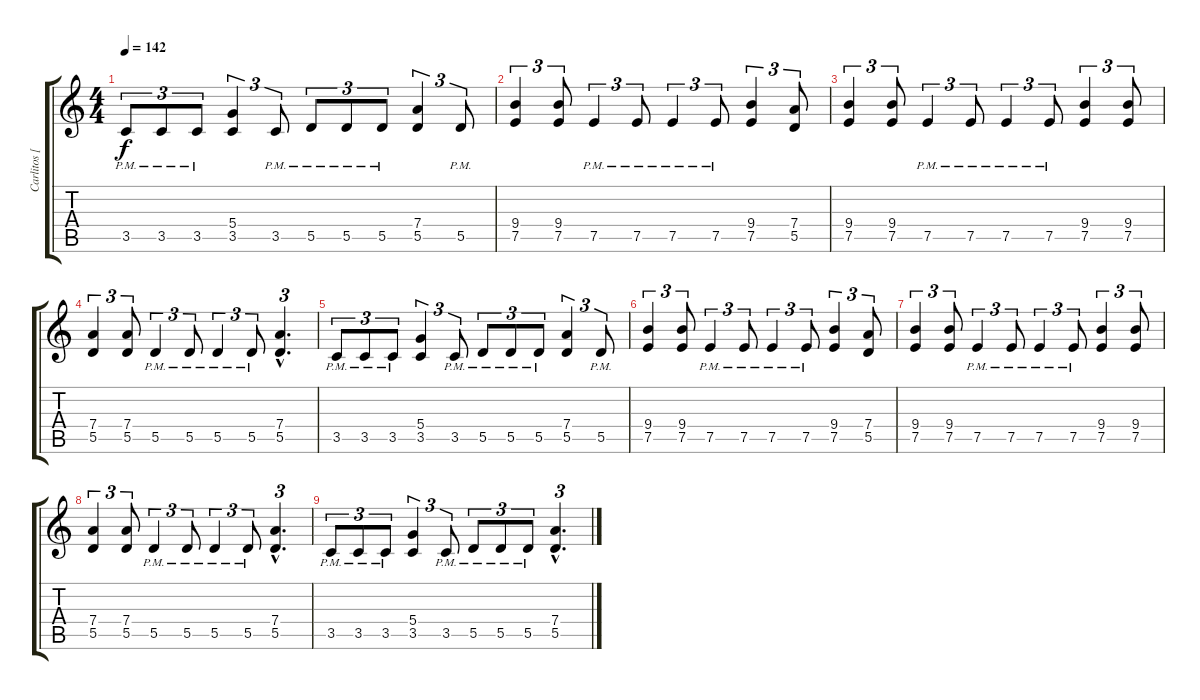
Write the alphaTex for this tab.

\track ("Carlitos [guitarra]" "Carlitos [") {instrument distortionguitar}
\staff {score tabs}
\tuning (E4 B3 G3 D3 A2 E2) {hide}
\ts (4 4)
\tempo 142
\clef g2
\ks c
3.5{pm}.8{tu (3 2) dy f} 3.5{pm}.8{tu (3 2)} 3.5{pm}.8{tu (3 2)} (5.4 3.5).4{tu (3 2)} 3.5{pm}.8{tu (3 2)} 5.5{pm}.8{tu (3 2)} 5.5{pm}.8{tu (3 2)} 5.5{pm}.8{tu (3 2)} (7.4 5.5).4{tu (3 2)} 5.5{pm}.8{tu (3 2)} |
(9.4 7.5).4{tu (3 2)} (9.4 7.5).8{tu (3 2)} 7.5{pm}.4{tu (3 2)} 7.5{pm}.8{tu (3 2)} 7.5{pm}.4{tu (3 2)} 7.5{pm}.8{tu (3 2)} (9.4 7.5).4{tu (3 2)} (7.4 5.5).8{tu (3 2)} |
(9.4 7.5).4{tu (3 2)} (9.4 7.5).8{tu (3 2)} 7.5{pm}.4{tu (3 2)} 7.5{pm}.8{tu (3 2)} 7.5{pm}.4{tu (3 2)} 7.5{pm}.8{tu (3 2)} (9.4 7.5).4{tu (3 2)} (9.4 7.5).8{tu (3 2)} |
(7.4 5.5).4{tu (3 2)} (7.4 5.5).8{tu (3 2)} 5.5{pm}.4{tu (3 2)} 5.5{pm}.8{tu (3 2)} 5.5{pm}.4{tu (3 2)} 5.5{pm}.8{tu (3 2)} (7.4{hac} 5.5{hac}).4{d tu (3 2)} |
3.5{pm}.8{tu (3 2)} 3.5{pm}.8{tu (3 2)} 3.5{pm}.8{tu (3 2)} (5.4 3.5).4{tu (3 2)} 3.5{pm}.8{tu (3 2)} 5.5{pm}.8{tu (3 2)} 5.5{pm}.8{tu (3 2)} 5.5{pm}.8{tu (3 2)} (7.4 5.5).4{tu (3 2)} 5.5{pm}.8{tu (3 2)} |
(9.4 7.5).4{tu (3 2)} (9.4 7.5).8{tu (3 2)} 7.5{pm}.4{tu (3 2)} 7.5{pm}.8{tu (3 2)} 7.5{pm}.4{tu (3 2)} 7.5{pm}.8{tu (3 2)} (9.4 7.5).4{tu (3 2)} (7.4 5.5).8{tu (3 2)} |
(9.4 7.5).4{tu (3 2)} (9.4 7.5).8{tu (3 2)} 7.5{pm}.4{tu (3 2)} 7.5{pm}.8{tu (3 2)} 7.5{pm}.4{tu (3 2)} 7.5{pm}.8{tu (3 2)} (9.4 7.5).4{tu (3 2)} (9.4 7.5).8{tu (3 2)} |
(7.4 5.5).4{tu (3 2)} (7.4 5.5).8{tu (3 2)} 5.5{pm}.4{tu (3 2)} 5.5{pm}.8{tu (3 2)} 5.5{pm}.4{tu (3 2)} 5.5{pm}.8{tu (3 2)} (7.4{hac} 5.5{hac}).4{d tu (3 2)} |
3.5{pm}.8{tu (3 2)} 3.5{pm}.8{tu (3 2)} 3.5{pm}.8{tu (3 2)} (5.4 3.5).4{tu (3 2)} 3.5{pm}.8{tu (3 2)} 5.5{pm}.8{tu (3 2)} 5.5{pm}.8{tu (3 2)} 5.5{pm}.8{tu (3 2)} (7.4{hac} 5.5{hac}).4{d tu (3 2)}
